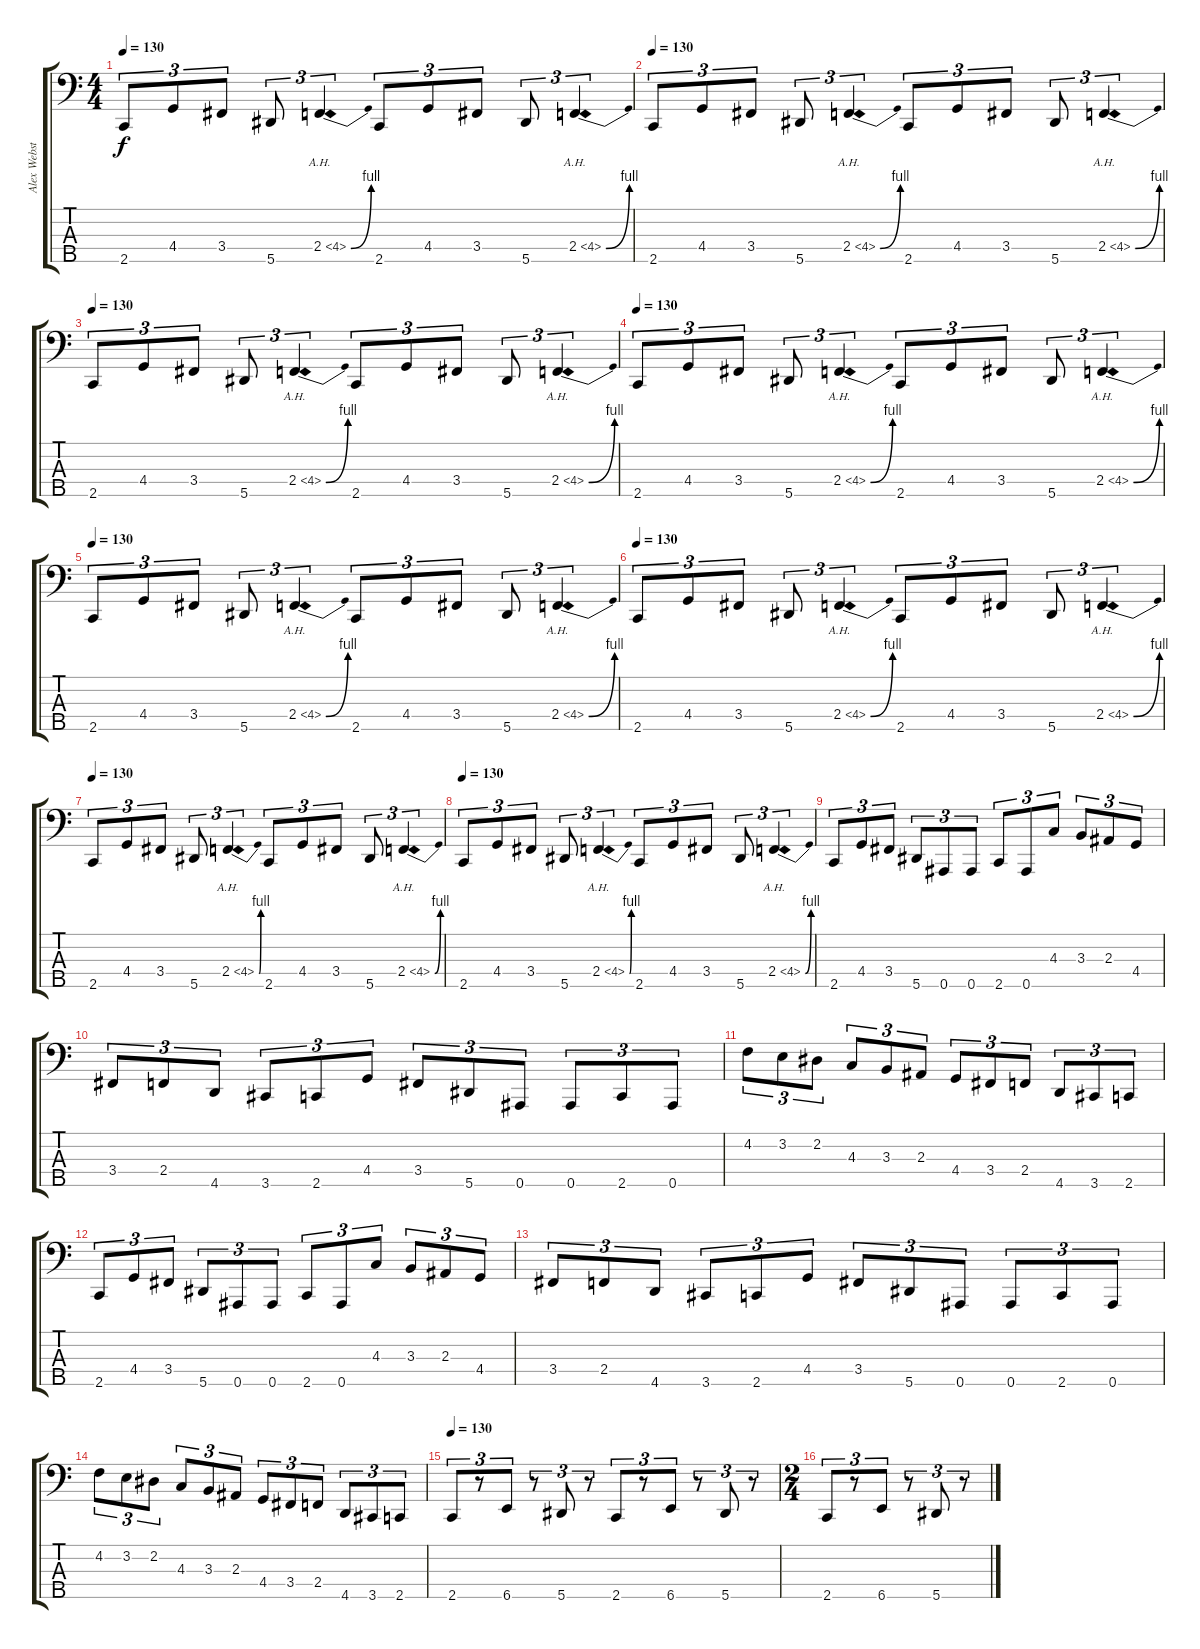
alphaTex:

\track ("Alex Webster" "Alex Webst") {instrument electricbassfinger}
\staff {score tabs}
\tuning (Gb2 Db2 Ab1 Eb1 Bb0) {hide}
\ts (4 4)
\tempo 130
\clef f4
\ks c
2.5.8{tu (3 2) dy f} 4.4.8{tu (3 2)} 3.4.8{tu (3 2)} 5.5.8{tu (3 2)} 2.4{be (bend 0 0 60 4) ah 2}.4{tu (3 2)} 2.5.8{tu (3 2)} 4.4.8{tu (3 2)} 3.4.8{tu (3 2)} 5.5.8{tu (3 2)} 2.4{be (bend 0 0 60 4) ah 2}.4{tu (3 2)} |
\tempo 130
2.5.8{tu (3 2)} 4.4.8{tu (3 2)} 3.4.8{tu (3 2)} 5.5.8{tu (3 2)} 2.4{be (bend 0 0 60 4) ah 2}.4{tu (3 2)} 2.5.8{tu (3 2)} 4.4.8{tu (3 2)} 3.4.8{tu (3 2)} 5.5.8{tu (3 2)} 2.4{be (bend 0 0 60 4) ah 2}.4{tu (3 2)} |
\tempo 130
2.5.8{tu (3 2)} 4.4.8{tu (3 2)} 3.4.8{tu (3 2)} 5.5.8{tu (3 2)} 2.4{be (bend 0 0 60 4) ah 2}.4{tu (3 2)} 2.5.8{tu (3 2)} 4.4.8{tu (3 2)} 3.4.8{tu (3 2)} 5.5.8{tu (3 2)} 2.4{be (bend 0 0 60 4) ah 2}.4{tu (3 2)} |
\tempo 130
2.5.8{tu (3 2)} 4.4.8{tu (3 2)} 3.4.8{tu (3 2)} 5.5.8{tu (3 2)} 2.4{be (bend 0 0 60 4) ah 2}.4{tu (3 2)} 2.5.8{tu (3 2)} 4.4.8{tu (3 2)} 3.4.8{tu (3 2)} 5.5.8{tu (3 2)} 2.4{be (bend 0 0 60 4) ah 2}.4{tu (3 2)} |
\tempo 130
2.5.8{tu (3 2)} 4.4.8{tu (3 2)} 3.4.8{tu (3 2)} 5.5.8{tu (3 2)} 2.4{be (bend 0 0 60 4) ah 2}.4{tu (3 2)} 2.5.8{tu (3 2)} 4.4.8{tu (3 2)} 3.4.8{tu (3 2)} 5.5.8{tu (3 2)} 2.4{be (bend 0 0 60 4) ah 2}.4{tu (3 2)} |
\tempo 130
2.5.8{tu (3 2)} 4.4.8{tu (3 2)} 3.4.8{tu (3 2)} 5.5.8{tu (3 2)} 2.4{be (bend 0 0 60 4) ah 2}.4{tu (3 2)} 2.5.8{tu (3 2)} 4.4.8{tu (3 2)} 3.4.8{tu (3 2)} 5.5.8{tu (3 2)} 2.4{be (bend 0 0 60 4) ah 2}.4{tu (3 2)} |
\tempo 130
2.5.8{tu (3 2)} 4.4.8{tu (3 2)} 3.4.8{tu (3 2)} 5.5.8{tu (3 2)} 2.4{be (bend 0 0 60 4) ah 2}.4{tu (3 2)} 2.5.8{tu (3 2)} 4.4.8{tu (3 2)} 3.4.8{tu (3 2)} 5.5.8{tu (3 2)} 2.4{be (bend 0 0 60 4) ah 2}.4{tu (3 2)} |
\tempo 130
2.5.8{tu (3 2)} 4.4.8{tu (3 2)} 3.4.8{tu (3 2)} 5.5.8{tu (3 2)} 2.4{be (bend 0 0 60 4) ah 2}.4{tu (3 2)} 2.5.8{tu (3 2)} 4.4.8{tu (3 2)} 3.4.8{tu (3 2)} 5.5.8{tu (3 2)} 2.4{be (bend 0 0 60 4) ah 2}.4{tu (3 2)} |
2.5.8{tu (3 2)} 4.4.8{tu (3 2)} 3.4.8{tu (3 2)} 5.5.8{tu (3 2)} 0.5.8{tu (3 2)} 0.5.8{tu (3 2)} 2.5.8{tu (3 2)} 0.5.8{tu (3 2)} 4.3.8{tu (3 2)} 3.3.8{tu (3 2)} 2.3.8{tu (3 2)} 4.4.8{tu (3 2)} |
3.4.8{tu (3 2)} 2.4.8{tu (3 2)} 4.5.8{tu (3 2)} 3.5.8{tu (3 2)} 2.5.8{tu (3 2)} 4.4.8{tu (3 2)} 3.4.8{tu (3 2)} 5.5.8{tu (3 2)} 0.5.8{tu (3 2)} 0.5.8{tu (3 2)} 2.5.8{tu (3 2)} 0.5.8{tu (3 2)} |
4.2.8{tu (3 2)} 3.2.8{tu (3 2)} 2.2.8{tu (3 2)} 4.3.8{tu (3 2)} 3.3.8{tu (3 2)} 2.3.8{tu (3 2)} 4.4.8{tu (3 2)} 3.4.8{tu (3 2)} 2.4.8{tu (3 2)} 4.5.8{tu (3 2)} 3.5.8{tu (3 2)} 2.5.8{tu (3 2)} |
2.5.8{tu (3 2)} 4.4.8{tu (3 2)} 3.4.8{tu (3 2)} 5.5.8{tu (3 2)} 0.5.8{tu (3 2)} 0.5.8{tu (3 2)} 2.5.8{tu (3 2)} 0.5.8{tu (3 2)} 4.3.8{tu (3 2)} 3.3.8{tu (3 2)} 2.3.8{tu (3 2)} 4.4.8{tu (3 2)} |
3.4.8{tu (3 2)} 2.4.8{tu (3 2)} 4.5.8{tu (3 2)} 3.5.8{tu (3 2)} 2.5.8{tu (3 2)} 4.4.8{tu (3 2)} 3.4.8{tu (3 2)} 5.5.8{tu (3 2)} 0.5.8{tu (3 2)} 0.5.8{tu (3 2)} 2.5.8{tu (3 2)} 0.5.8{tu (3 2)} |
4.2.8{tu (3 2)} 3.2.8{tu (3 2)} 2.2.8{tu (3 2)} 4.3.8{tu (3 2)} 3.3.8{tu (3 2)} 2.3.8{tu (3 2)} 4.4.8{tu (3 2)} 3.4.8{tu (3 2)} 2.4.8{tu (3 2)} 4.5.8{tu (3 2)} 3.5.8{tu (3 2)} 2.5.8{tu (3 2)} |
\tempo 130
2.5.8{tu (3 2)} r.8{tu (3 2)} 6.5.8{tu (3 2)} r.8{tu (3 2)} 5.5.8{tu (3 2)} r.8{tu (3 2)} 2.5.8{tu (3 2)} r.8{tu (3 2)} 6.5.8{tu (3 2)} r.8{tu (3 2)} 5.5.8{tu (3 2)} r.8{tu (3 2)} |
\ts (2 4)
2.5.8{tu (3 2)} r.8{tu (3 2)} 6.5.8{tu (3 2)} r.8{tu (3 2)} 5.5.8{tu (3 2)} r.8{tu (3 2)}
